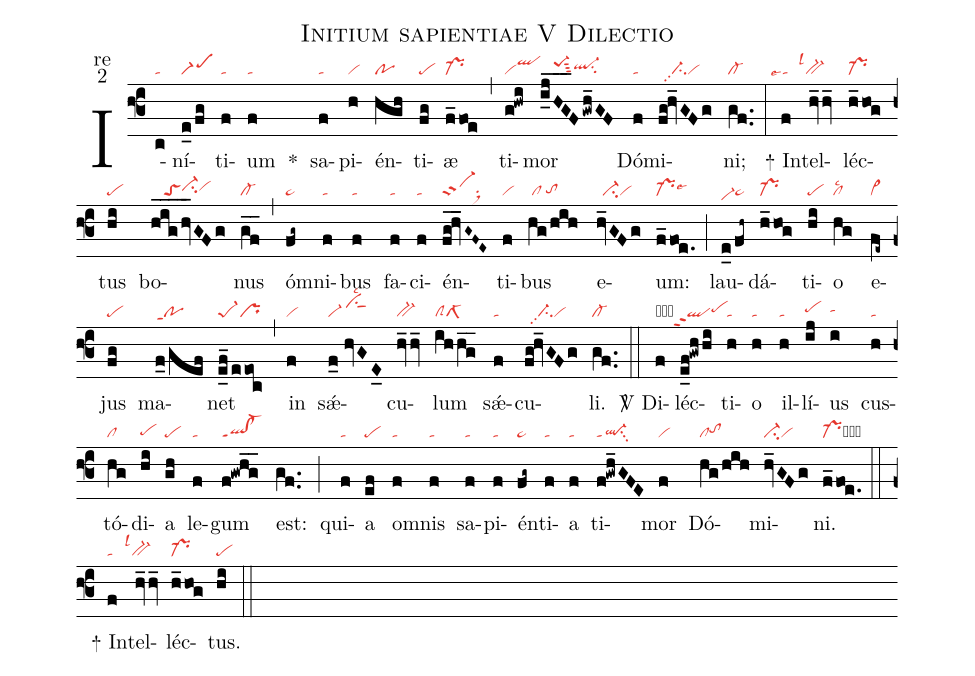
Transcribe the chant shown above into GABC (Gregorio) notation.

name:Initium sapientiae V Dilectio;
office-part:re;
mode:2;
nabc-lines:1;
%%
(f3) I(c|ta)ní(e_0/fg|scM1)ti(f|ta)um(f|ta) <sp>*</sp>()
sa(f|ta)pi(h|vi)én(hgh|po)ti(fg|pe)æ(f_foe|pr-) (,)
ti(g!hwi|viqlhj)mor(ijHG____F/gwh_GF|////pe-1hisut3ql-hhsu2)
Dó(f|ta)mi(fg@hv_GFg|////ci-pp2vi)ni;(gf..|cl-) (:)

<sp>+</sp> In(f|```talse4)tel(hv_hv_|```bv-lsl1)léc(h_hog|pr-)tus(hi|pe)
bo(hig___/hv_GFg|////toSci-hhvihh)nus(gf__|cl-) (,)
óm(fg~|pe~)ni(f|ta)bus(f|ta)
fa(f|ta)ci(f|ta)én(fg@hv__G~F~E~|sc-su1sux1)ti(f|vi)bus(hg/hih|/cl/tohg)
e(hv_GFg|//ci-vi)um:(f_foe.|pr-lse6) (;)
lau(e_0/fh~|vi-hdpe~)dá(h_hog|pr-)ti(hi|pe)o(hg|cllsc2)
e(fe~|vi>)jus(fg|pe) ma(f_0/gef|poppt1)net(ef__/eeoc|pe-1pr) (,)
in(f|vi) sǽ(f_0//hvGE_0|vi-/vihjsu1sut1lsc2)cu(hv_hv_|bv-)lum(ih/hg__|clSclS-1)
sǽ(f|ta)cu(fg@hv_GFg|////ci-pp2vi)li.(gf..|cl-) (::)

<sp>V/</sp> Di(f|obvi)léc(e_f!gwhhi|``qlppt2pehh)ti(h|ta)o(h|ta) il(h|ta)lí(ij|pehh)us(i|tahh)
cus(h|ta)tó(hg|cl)di(hi|pehg)a(gh|pe) le(f|ta)gum(f!gwhg__|ql!cl-ppt1) est:(gf..) (;)
qui(f|ta)a(ef|pe) om(f|ta)nis(f|ta) sa(f|ta)pi(f|ta)én(fg~|pe~)ti(f|ta)a(f|ta)
ti(f!gwh_GFE|ql-ppt1su3)mor(f|vi) Dó(hg/hih|cltohh)mi(hv_GFg|ci-vi)ni.(f_foe.|pr-cb) (::)

<sp>+</sp> In(f|ta)tel(hv_hv_|```bv-lsl1)léc(h_hog|pr-)tus.(hi|pe) (::)
